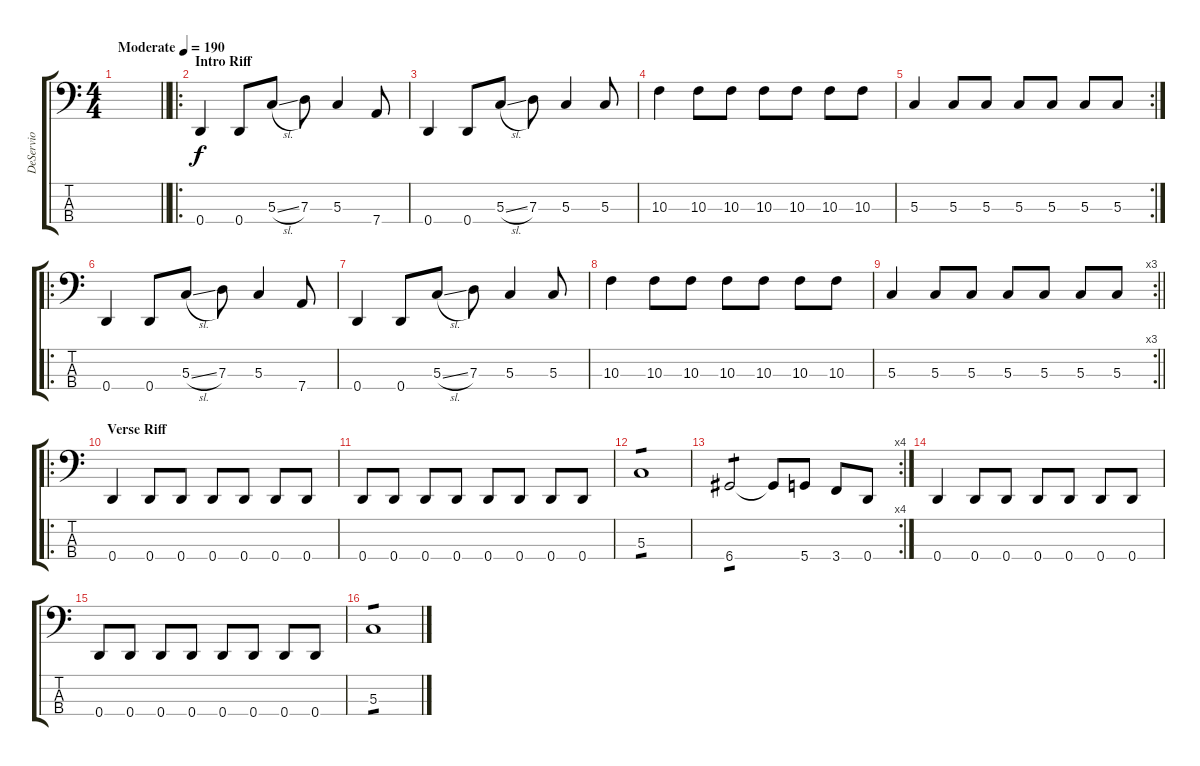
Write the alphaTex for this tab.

\track ("DeServio" "DeServio") {instrument electricbasspick}
\staff {score tabs}
\tuning (F2 C2 G1 D1) {hide}
\ts (4 4)
\tempo (190 "Moderate")
\clef f4
\barLineRight lightlight
\ks c
|
\ro
\section ("" "Intro Riff")
0.4.4 0.4.8 5.3{sl}.8 7.3.8 5.3.4 7.4.8 |
0.4.4 0.4.8 5.3{sl}.8 7.3.8 5.3.4 5.3.8 |
10.3.4 10.3.8 10.3.8 10.3.8 10.3.8 10.3.8 10.3.8 |
\rc 2
5.3.4 5.3.8 5.3.8 5.3.8 5.3.8 5.3.8 5.3.8 |
\ro
0.4.4 0.4.8 5.3{sl}.8 7.3.8 5.3.4 7.4.8 |
0.4.4 0.4.8 5.3{sl}.8 7.3.8 5.3.4 5.3.8 |
10.3.4 10.3.8 10.3.8 10.3.8 10.3.8 10.3.8 10.3.8 |
\rc 3
\barLineRight lightlight
5.3.4 5.3.8 5.3.8 5.3.8 5.3.8 5.3.8 5.3.8 |
\ro
\section ("" "Verse Riff")
0.4.4 0.4.8 0.4.8 0.4.8 0.4.8 0.4.8 0.4.8 |
0.4.8 0.4.8 0.4.8 0.4.8 0.4.8 0.4.8 0.4.8 0.4.8 |
5.3.1{tp 1} |
\rc 4
6.4.2{tp 1} 6.4{t}.8 5.4.8 3.4.8 0.4.8 |
0.4.4 0.4.8 0.4.8 0.4.8 0.4.8 0.4.8 0.4.8 |
0.4.8 0.4.8 0.4.8 0.4.8 0.4.8 0.4.8 0.4.8 0.4.8 |
5.3.1{tp 1}
